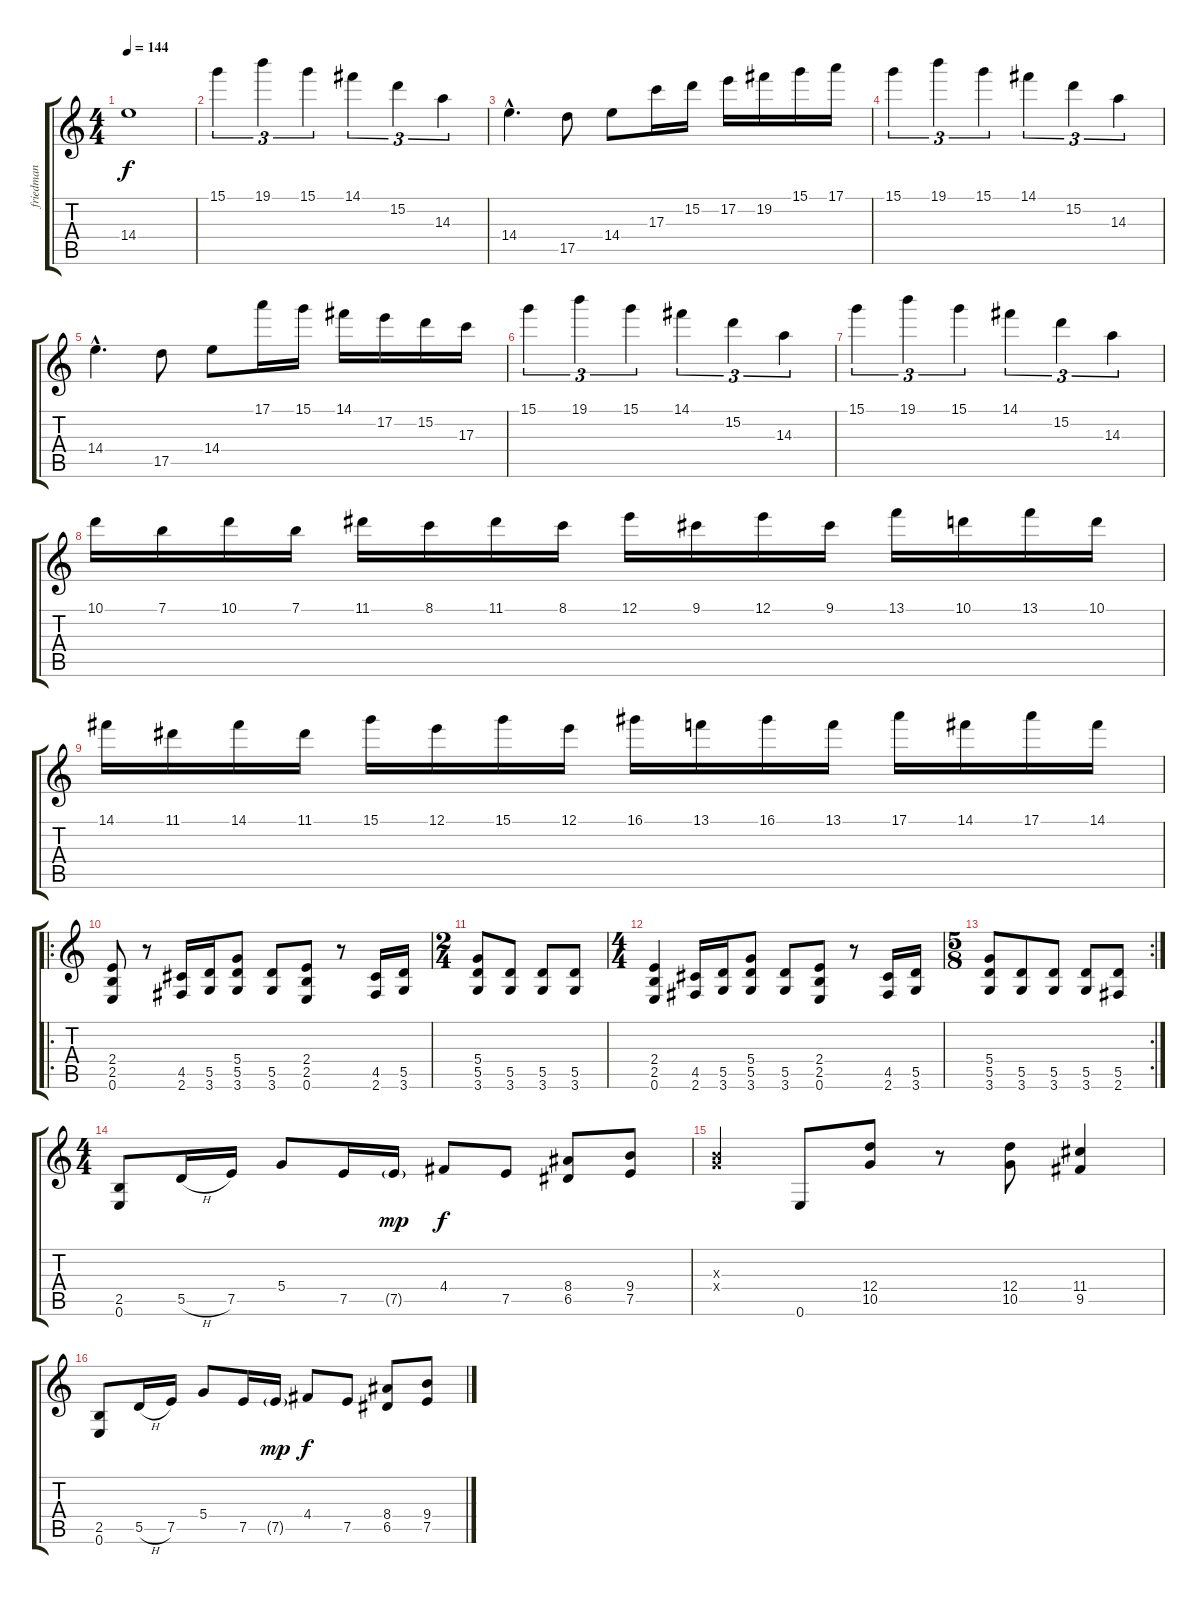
\track ("friedman" "friedman") {instrument distortionguitar}
\staff {score tabs}
\tuning (E4 B3 G3 D3 A2 E2) {hide}
\ts (4 4)
\tempo 144
\clef g2
\ks c
14.4.1{dy f} |
15.1.4{tu (3 2)} 19.1.4{tu (3 2)} 15.1.4{tu (3 2)} 14.1.4{tu (3 2)} 15.2.4{tu (3 2)} 14.3.4{tu (3 2)} |
14.4{hac}.4{d} 17.5.8 14.4.8 17.3.16 15.2.16 17.2.16 19.2.16 15.1.16 17.1.16 |
15.1.4{tu (3 2)} 19.1.4{tu (3 2)} 15.1.4{tu (3 2)} 14.1.4{tu (3 2)} 15.2.4{tu (3 2)} 14.3.4{tu (3 2)} |
14.4{hac}.4{d} 17.5.8 14.4.8 17.1.16 15.1.16 14.1.16 17.2.16 15.2.16 17.3.16 |
15.1.4{tu (3 2)} 19.1.4{tu (3 2)} 15.1.4{tu (3 2)} 14.1.4{tu (3 2)} 15.2.4{tu (3 2)} 14.3.4{tu (3 2)} |
15.1.4{tu (3 2)} 19.1.4{tu (3 2)} 15.1.4{tu (3 2)} 14.1.4{tu (3 2)} 15.2.4{tu (3 2)} 14.3.4{tu (3 2)} |
10.1.16 7.1.16 10.1.16 7.1.16 11.1.16 8.1.16 11.1.16 8.1.16 12.1.16 9.1.16 12.1.16 9.1.16 13.1.16 10.1.16 13.1.16 10.1.16 |
14.1.16 11.1.16 14.1.16 11.1.16 15.1.16 12.1.16 15.1.16 12.1.16 16.1.16 13.1.16 16.1.16 13.1.16 17.1.16 14.1.16 17.1.16 14.1.16 |
\ro
(2.4 2.5 0.6).8 r.8 (4.5 2.6).16 (5.5 3.6).16 (5.4 5.5 3.6).8 (5.5 3.6).8 (2.4 2.5 0.6).8 r.8 (4.5 2.6).16 (5.5 3.6).16 |
\ts (2 4)
(5.4 5.5 3.6).8 (5.5 3.6).8 (5.5 3.6).8 (5.5 3.6).8 |
\ts (4 4)
(2.4 2.5 0.6).4 (4.5 2.6).16 (5.5 3.6).16 (5.4 5.5 3.6).8 (5.5 3.6).8 (2.4 2.5 0.6).8 r.8 (4.5 2.6).16 (5.5 3.6).16 |
\rc 2
\ts (5 8)
(5.4 5.5 3.6).8 (5.5 3.6).8 (5.5 3.6).8 (5.5 3.6).8 (5.5 2.6).8 |
\ts (4 4)
(2.5 0.6).8 5.5{h}.16 7.5.16 5.4.8 7.5.16 7.5{g}.16{dy mp} 4.4.8{dy f} 7.5.8 (8.4 6.5).8 (9.4 7.5).8 |
(0.3{x} 9.4{x}).4 0.6.8 (12.4 10.5).8 r.8 (12.4 10.5).8 (11.4 9.5).4 |
(2.5 0.6).8 5.5{h}.16 7.5.16 5.4.8 7.5.16 7.5{g}.16{dy mp} 4.4.8{dy f} 7.5.8 (8.4 6.5).8 (9.4 7.5).8
